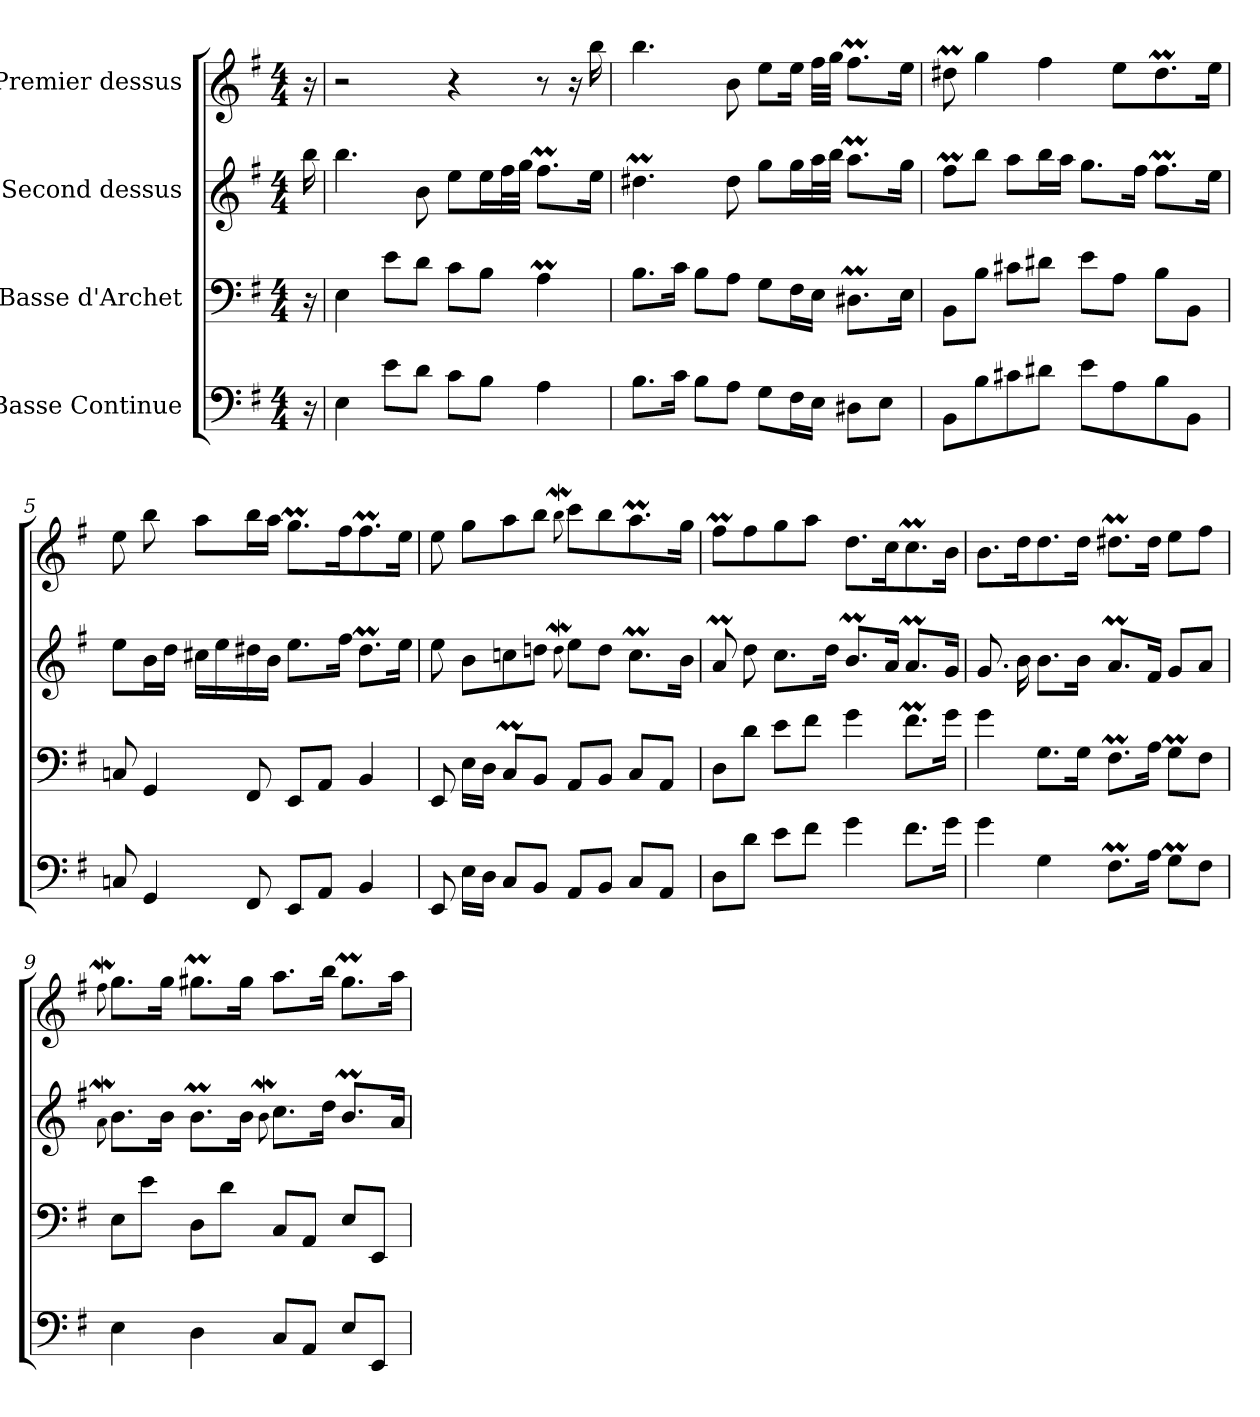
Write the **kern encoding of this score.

**kern	**kern	**kern	**kern	**dynam
*part4	*part3	*part2	*part1	*part1
*staff4	*staff3	*staff2	*staff1	*staff1
*I"Basse Continue	*I"Basse d'Archet	*I"Second dessus	*I"Premier dessus	*
*clefF4	*clefF4	*clefG2	*clefG2	*
*k[f#]	*k[f#]	*k[f#]	*k[f#]	*
*G:	*G:	*G:	*G:	*
*M4/4	*M4/4	*M4/4	*M4/4	*
=1	=1	=1	=1	=1
16r	16r	16bb\	16r	sans lenteur
=2	=2	=2	=2	=2
4E\	4E\	4.bb\	2r	.
8e\L	8e\L	.	.	.
8d\J	8d\J	8b\	.	.
8c\L	8c\L	8ee\L	4r	.
8B\J	8B\J	16ee\L	.	.
.	.	32ff#\L	.	.
.	.	32gg\JJJ	.	.
4A\	4AM\	8.ff#m\L	8r	.
.	.	.	16r	.
.	.	16ee\Jk	16bb\	.
=3	=3	=3	=3	=3
8.B\L	8.B\L	4.dd#Xm\	4.bb\	.
16c\Jk	16c\Jk	.	.	.
8B\L	8B\L	.	.	.
8A\J	8A\J	8dd#\	8b\	.
8G\L	8G\L	8gg\L	8ee\L	.
16F#\L	16F#\L	16gg\L	16ee\Jk	.
16E\JJ	16E\JJ	32aa\L	32ff#\LLL	.
.	.	32bb\JJJ	32gg\JJJ	.
8D#X\L	8.D#Xm\L	8.aaM\L	8.ff#m\L	.
8E\J	.	.	.	.
.	16E\Jk	16gg\Jk	16ee\Jk	.
=4	=4	=4	=4	=4
8BB\L	8BB\L	8ff#m\L	8dd#Xm\	.
8B\	8B\J	8bb\J	4gg\	.
8c#X\	8c#X\L	8aa\L	.	.
8d#X\J	8d#X\J	16bb\L	4ff#\	.
.	.	16aa\JJ	.	.
8e\L	8e\L	8.gg\L	.	.
8A\	8A\J	.	8ee\L	.
.	.	16ff#\Jk	.	.
8B\	8B\L	8.ff#m\L	8.dd#m\	.
8BB\J	8BB\J	.	.	.
.	.	16ee\Jk	16ee\Jk	.
!!LO:LB:g=z
=5	=5	=5	=5	=5
8Cn/	8Cn/	8ee\L	8ee\	.
4GG/	4GG/	16b\L	8bb\	.
.	.	16dd\JJ	.	.
.	.	16cc#X\LL	8aa\L	.
.	.	16ee\	.	.
8FF#/	8FF#/	16dd#X\	16bb\L	.
.	.	16b\JJ	16aa\JJ	.
8EE/L	8EE/L	8.ee\L	8.ggM\L	.
8AA/J	8AA/J	.	.	.
.	.	16ff#\Jk	16ff#\k	.
4BB/	4BB/	8.dd#m\L	8.ff#m\	.
.	.	16ee\Jk	16ee\Jk	.
=6	=6	=6	=6	=6
8EE/	8EE/	8ee\	8ee\	.
16E\LL	16E\LL	8b\L	8gg\L	.
16D\JJ	16D\JJ	.	.	.
8C/L	8CM/L	8ccn\	8aa\	.
8BB/J	8BB/J	8ddn\J	8bb\J	.
.	.	8qqddW\	8qqbbW\	.
8AA/L	8AA/L	8ee\L	8ccc\L	.
8BB/J	8BB/J	8dd\J	8bb\	.
8C/L	8C/L	8.ccM\L	8.aaM\	.
8AA/J	8AA/J	.	.	.
.	.	16b\Jk	16gg\Jk	.
=7	=7	=7	=7	=7
8D\L	8D\L	8aM/	8ff#m\L	.
8d\J	8d\J	8dd\	8ff#\	.
8e\L	8e\L	8.cc\L	8gg\	.
8f#\J	8f#\J	.	8aa\J	.
.	.	16dd\Jk	.	.
4g\	4g\	8.bm/L	8.dd\L	.
.	.	16a/Jk	16cc\k	.
8.f#\L	8.f#m\L	8.aM/L	8.ccM\	.
16g\Jk	16g\Jk	16g/Jk	16b\Jk	.
!!LO:LB:g=z
=8	=8	=8	=8	=8
4g\	4g\	8.g/	8.b\L	.
.	.	16b\	16dd\k	.
4G\	8.G\L	8.b\L	8.dd\	.
.	16G\Jk	16b\Jk	16dd\Jk	.
8.F#m\L	8.F#m\L	8.aM/L	8.dd#Xm\L	.
16A\Jk	16A\Jk	16f#/Jk	16dd#\Jk	.
8GM\L	8GM\L	8g/L	8ee\L	.
8F#\J	8F#\J	8a/J	8ff#\J	.
=9	=9	=9	=9	=9
.	.	8qqaW\	8qqff#W\	.
4E\	8E\L	8.b\L	8.gg\L	.
.	8e\J	.	.	.
.	.	16b\Jk	16gg\Jk	.
4D\	8D\L	8.bm\L	8.gg#Xm\L	.
.	8d\J	.	.	.
.	.	16b\Jk	16gg#\Jk	.
.	.	8qqbW\	.	.
8C/L	8C/L	8.cc\L	8.aa\L	.
8AA/J	8AA/J	.	.	.
.	.	16dd\Jk	16bb\Jk	.
8E/L	8E/L	8.bm/L	8.gg#m\L	.
8EE/J	8EE/J	.	.	.
.	.	16a/Jk	16aa\Jk	.
=	=	=	=	=
*-	*-	*-	*-	*-
